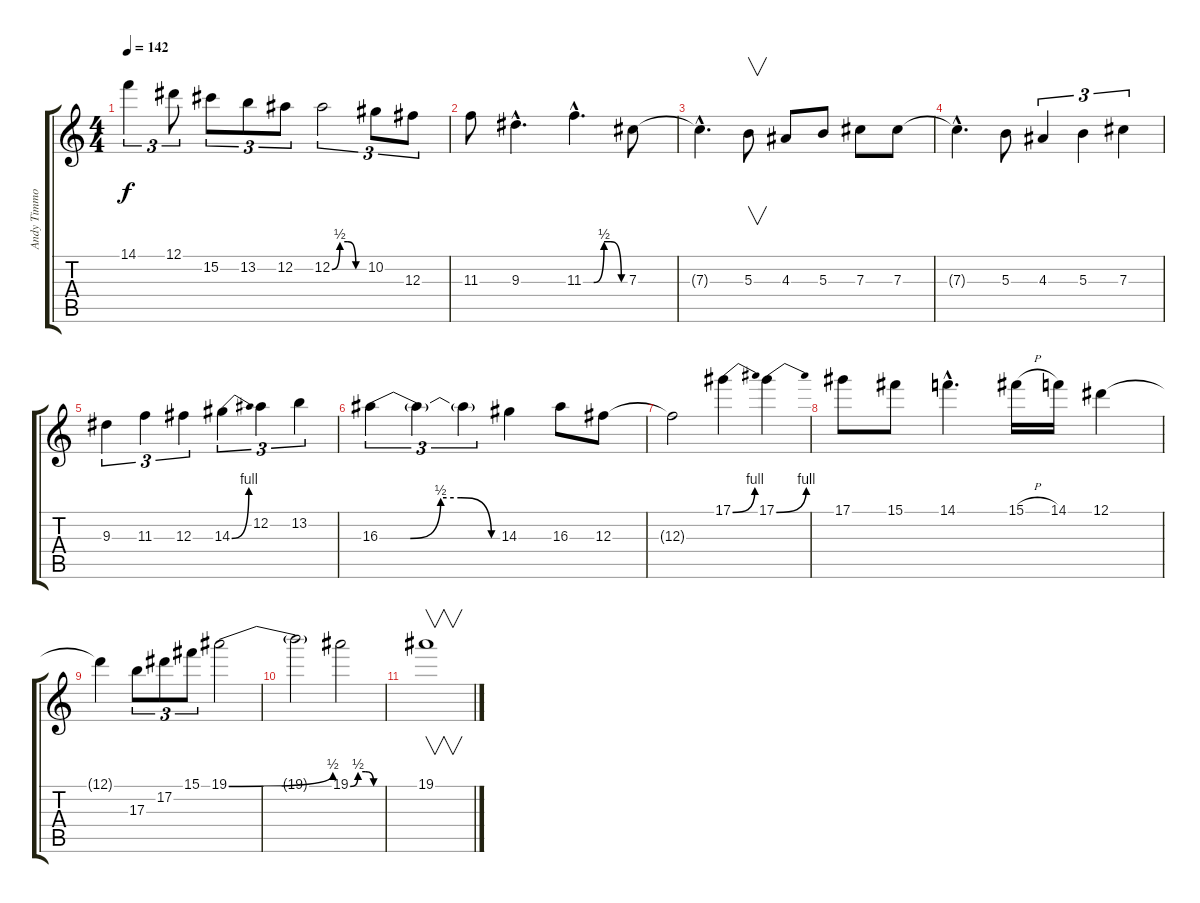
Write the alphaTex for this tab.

\track ("Andy Timmons" "Andy Timmo") {instrument distortionguitar}
\staff {score tabs}
\tuning (Eb4 Bb3 Gb3 Db3 Ab2 Eb2) {hide}
\ts (4 4)
\tempo 142
\clef g2
\ks c
14.1{t}.4{tu (3 2) dy f} 12.1.8{tu (3 2)} 15.2.8{tu (3 2)} 13.2.8{tu (3 2)} 12.2.8{tu (3 2)} 12.2{be (custom 0 0 15 2 30 2 45 0 60 0)}.2{tu (3 2)} 10.2.8{tu (3 2)} 12.3.8{tu (3 2)} |
11.3.8 9.3{hac}.4{d} 11.3{be (custom 0 0 15 0 30 2 40 2 55 0 60 0) hac}.4{d} 7.3.8 |
7.3{hac t}.4{d} 5.3.8{v} 4.3.8 5.3.8 7.3.8 7.3.8 |
7.3{hac t}.4{d} 5.3.8 4.3.4{tu (3 2)} 5.3.4{tu (3 2)} 7.3.4{tu (3 2)} |
9.3.4{tu (3 2)} 11.3.4{tu (3 2)} 12.3.4{tu (3 2)} 14.3{be (bend 0 0 60 4)}.4{tu (3 2)} 12.2.4{tu (3 2)} 13.2.4{tu (3 2)} |
16.3{be (custom 0 0 15 0 30 2 40 2 55 0 60 0)}.4{tu (3 2)} 16.3{t}.4{tu (3 2)} 16.3{t}.4{tu (3 2)} 14.3.4 16.3.8 12.3.8 |
12.3{t}.2 17.1{be (bend 0 0 60 4)}.4 17.1{be (bend 0 0 60 4)}.4 |
17.1.8 15.1.8 14.1{hac}.4{d} 15.1{h}.16 14.1.16 12.1.4 |
12.1{t}.4 17.3.8{tu (3 2)} 17.2.8{tu (3 2)} 15.1.8{tu (3 2)} 19.1{be (bend 0 0 60 2)}.2 |
19.1{t}.2 19.1{be (custom 0 0 15 2 30 2 45 0 60 0)}.2 |
19.1.1{v}
